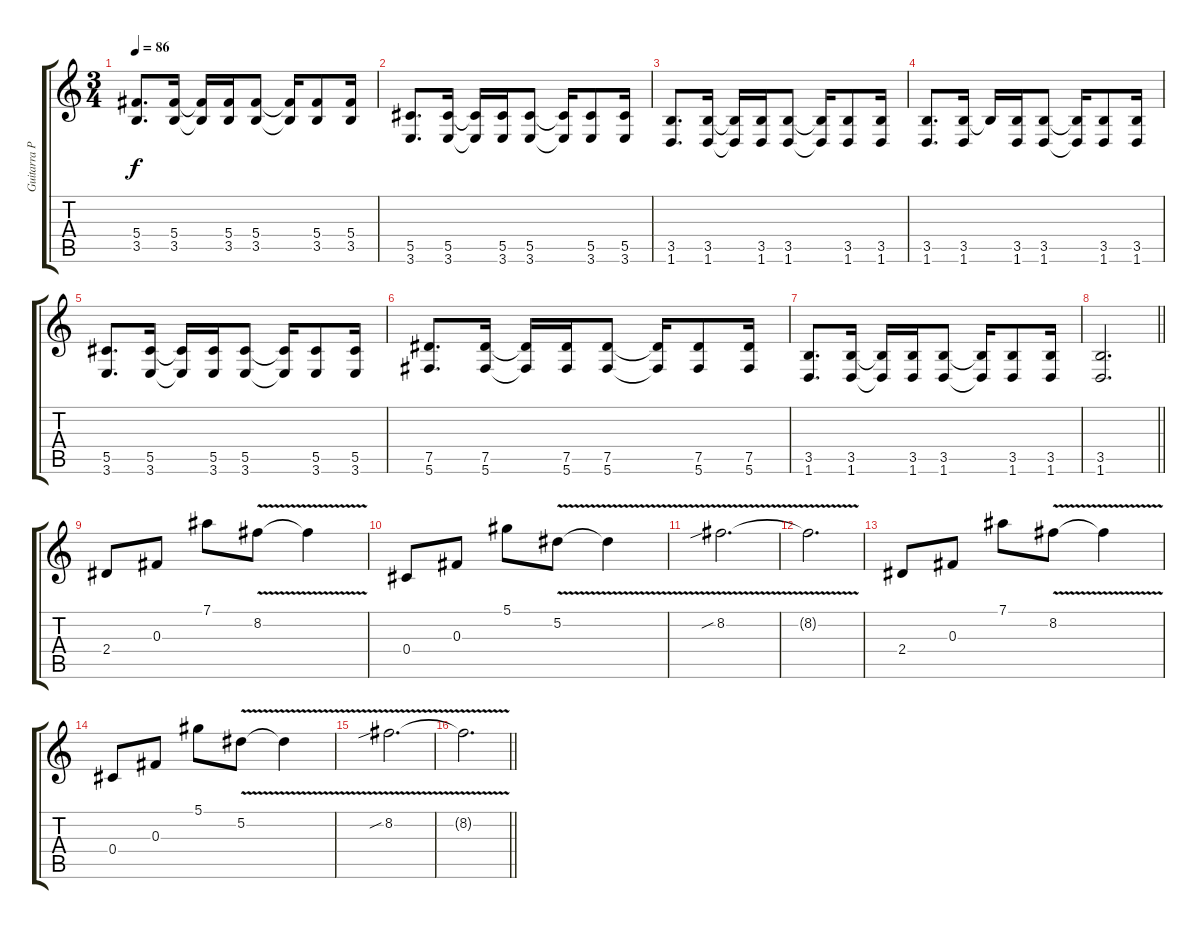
\track ("Guitarra Principal" "Guitarra P") {instrument distortionguitar}
\staff {score tabs}
\tuning (Eb4 Bb3 Gb3 Db3 Ab2 Db2) {hide}
\ts (3 4)
\tempo 86
\clef g2
\ks c
(5.4 3.5).8{d dy f volume 12 instrument distortionguitar} (5.4 3.5).16 (5.4{t} 3.5{t}).16 (5.4 3.5).16 (5.4 3.5).8 (5.4{t} 3.5{t}).16 (5.4 3.5).8 (5.4 3.5).16 |
(5.5 3.6).8{d} (5.5 3.6).16 (5.5{t} 3.6{t}).16 (5.5 3.6).16 (5.5 3.6).8 (5.5{t} 3.6{t}).16 (5.5 3.6).8 (5.5 3.6).16 |
(3.5 1.6).8{d} (3.5 1.6).16 (3.5{t} 1.6{t}).16 (3.5 1.6).16 (3.5 1.6).8 (3.5{t} 1.6{t}).16 (3.5 1.6).8 (3.5 1.6).16 |
(3.5 1.6).8{d} (3.5 1.6).16 3.5{t}.16 (3.5 1.6).16 (3.5 1.6).8 (3.5{t} 1.6{t}).16 (3.5 1.6).8 (3.5 1.6).16 |
(5.5 3.6).8{d} (5.5 3.6).16 (5.5{t} 3.6{t}).16 (5.5 3.6).16 (5.5 3.6).8 (5.5{t} 3.6{t}).16 (5.5 3.6).8 (5.5 3.6).16 |
(7.5 5.6).8{d} (7.5 5.6).16 (7.5{t} 5.6{t}).16 (7.5 5.6).16 (7.5 5.6).8 (7.5{t} 5.6{t}).16 (7.5 5.6).8 (7.5 5.6).16 |
(3.5 1.6).8{d} (3.5 1.6).16 (3.5{t} 1.6{t}).16 (3.5 1.6).16 (3.5 1.6).8 (3.5{t} 1.6{t}).16 (3.5 1.6).8 (3.5 1.6).16 |
\barLineRight lightlight
(3.5 1.6).2{d} |
\section ("" "")
2.4.8 0.3.8 7.1.8 8.2{v}.8 8.2{t}.4 |
0.4.8 0.3.8 5.1.8 5.2{v}.8 5.2{t}.4 |
8.2{v sib}.2{d} |
8.2{t}.2{d} |
2.4.8 0.3.8 7.1.8 8.2{v}.8 8.2{t}.4 |
0.4.8 0.3.8 5.1.8 5.2{v}.8 5.2{t}.4 |
8.2{v sib}.2{d} |
\barLineRight lightlight
8.2{t}.2{d}
